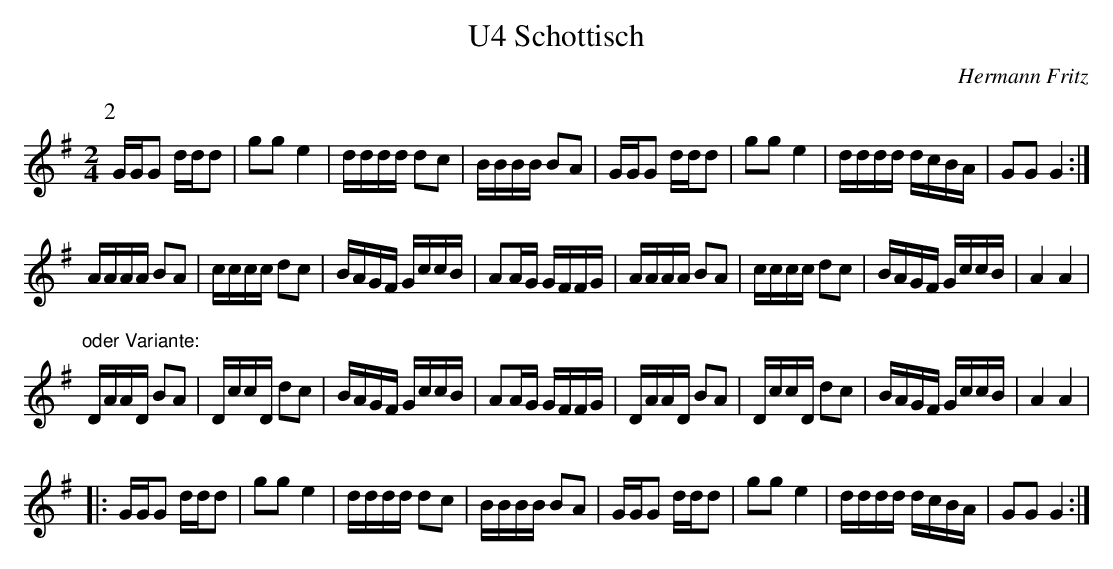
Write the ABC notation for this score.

X:1
T:U4 Schottisch
C:Hermann Fritz
K:C
P:2
M:2/4
L:1/16
K:G
GGG2 ddd2|g2g2e4|dddd d2c2|BBBB B2A2|\
GGG2 ddd2|g2g2e4|dddd dcBA|G2G2G4:|
AAAA B2A2|cccc d2c2|BAGF GccB|A2AG GFFG|\
AAAA B2A2|cccc d2c2|BAGF GccB|A4 A4|
"oder Variante:"
DAAD B2A2|DccD d2c2|BAGF GccB|A2AG GFFG|\
DAAD B2A2|DccD d2c2|BAGF GccB|A4 A4|
|:GGG2 ddd2|g2g2e4|dddd d2c2|BBBB B2A2|\
GGG2 ddd2|g2g2e4|dddd dcBA|G2G2G4:|
